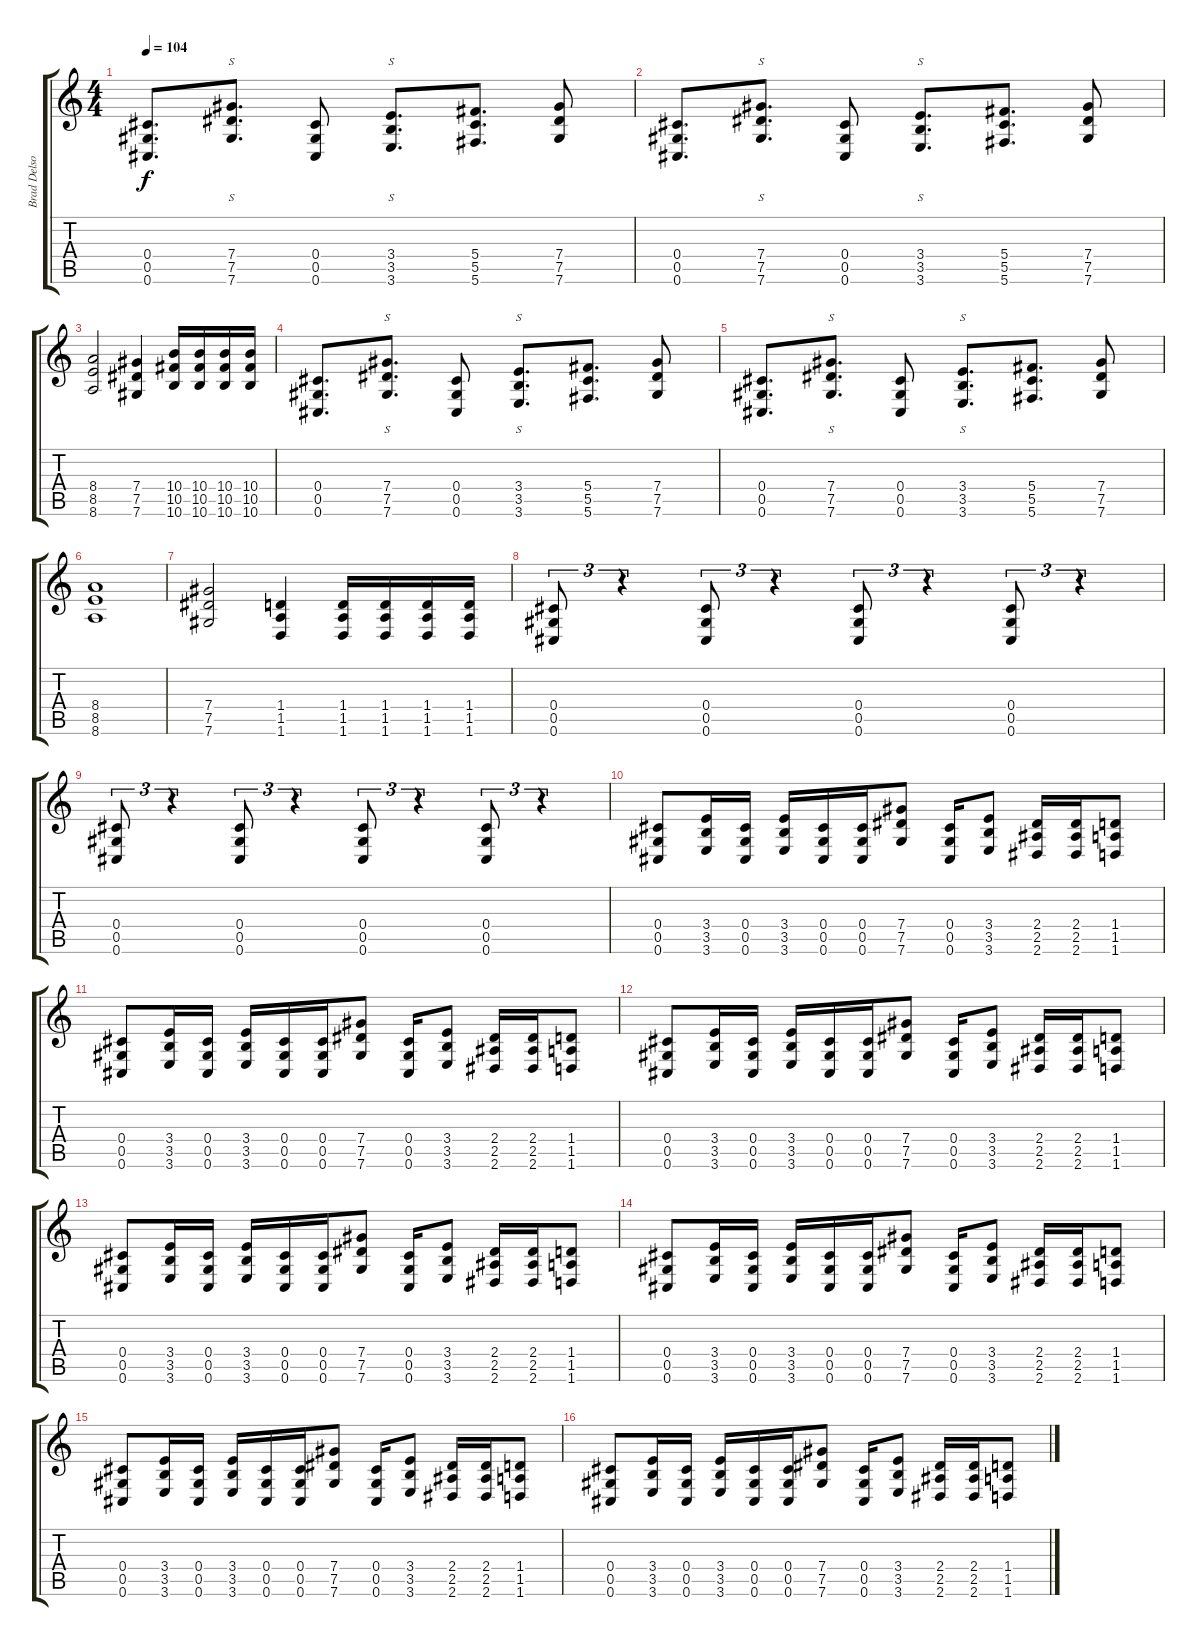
\track ("Brad Delson (guitar)" "Brad Delso") {instrument distortionguitar}
\staff {score tabs}
\tuning (Eb4 Bb3 Gb3 Db3 Ab2 Db2) {hide}
\ts (4 4)
\tempo 104
\clef g2
\ks c
(0.4 0.5 0.6).8{d dy f} (7.4 7.5 7.6).8{s d} (0.4 0.5 0.6).8 (3.4 3.5 3.6).8{s d} (5.4 5.5 5.6).8{d} (7.4 7.5 7.6).8 |
(0.4 0.5 0.6).8{d} (7.4 7.5 7.6).8{s d} (0.4 0.5 0.6).8 (3.4 3.5 3.6).8{s d} (5.4 5.5 5.6).8{d} (7.4 7.5 7.6).8 |
(8.4 8.5 8.6).2 (7.4 7.5 7.6).4 (10.4 10.5 10.6).16 (10.4 10.5 10.6).16 (10.4 10.5 10.6).16 (10.4 10.5 10.6).16 |
(0.4 0.5 0.6).8{d} (7.4 7.5 7.6).8{s d} (0.4 0.5 0.6).8 (3.4 3.5 3.6).8{s d} (5.4 5.5 5.6).8{d} (7.4 7.5 7.6).8 |
(0.4 0.5 0.6).8{d} (7.4 7.5 7.6).8{s d} (0.4 0.5 0.6).8 (3.4 3.5 3.6).8{s d} (5.4 5.5 5.6).8{d} (7.4 7.5 7.6).8 |
(8.4 8.5 8.6).1 |
(7.4 7.5 7.6).2 (1.4 1.5 1.6).4 (1.4 1.5 1.6).16 (1.4 1.5 1.6).16 (1.4 1.5 1.6).16 (1.4 1.5 1.6).16 |
(0.4 0.5 0.6).8{tu (3 2)} r.4{tu (3 2)} (0.4 0.5 0.6).8{tu (3 2)} r.4{tu (3 2)} (0.4 0.5 0.6).8{tu (3 2)} r.4{tu (3 2)} (0.4 0.5 0.6).8{tu (3 2)} r.4{tu (3 2)} |
(0.4 0.5 0.6).8{tu (3 2)} r.4{tu (3 2)} (0.4 0.5 0.6).8{tu (3 2)} r.4{tu (3 2)} (0.4 0.5 0.6).8{tu (3 2)} r.4{tu (3 2)} (0.4 0.5 0.6).8{tu (3 2)} r.4{tu (3 2)} |
(0.4 0.5 0.6).8 (3.4 3.5 3.6).16 (0.4 0.5 0.6).16 (3.4 3.5 3.6).16 (0.4 0.5 0.6).16 (0.4 0.5 0.6).16 (7.4 7.5 7.6).8 (0.4 0.5 0.6).16 (3.4 3.5 3.6).8 (2.4 2.5 2.6).16 (2.4 2.5 2.6).16 (1.4 1.5 1.6).8 |
(0.4 0.5 0.6).8 (3.4 3.5 3.6).16 (0.4 0.5 0.6).16 (3.4 3.5 3.6).16 (0.4 0.5 0.6).16 (0.4 0.5 0.6).16 (7.4 7.5 7.6).8 (0.4 0.5 0.6).16 (3.4 3.5 3.6).8 (2.4 2.5 2.6).16 (2.4 2.5 2.6).16 (1.4 1.5 1.6).8 |
(0.4 0.5 0.6).8 (3.4 3.5 3.6).16 (0.4 0.5 0.6).16 (3.4 3.5 3.6).16 (0.4 0.5 0.6).16 (0.4 0.5 0.6).16 (7.4 7.5 7.6).8 (0.4 0.5 0.6).16 (3.4 3.5 3.6).8 (2.4 2.5 2.6).16 (2.4 2.5 2.6).16 (1.4 1.5 1.6).8 |
(0.4 0.5 0.6).8 (3.4 3.5 3.6).16 (0.4 0.5 0.6).16 (3.4 3.5 3.6).16 (0.4 0.5 0.6).16 (0.4 0.5 0.6).16 (7.4 7.5 7.6).8 (0.4 0.5 0.6).16 (3.4 3.5 3.6).8 (2.4 2.5 2.6).16 (2.4 2.5 2.6).16 (1.4 1.5 1.6).8 |
(0.4 0.5 0.6).8 (3.4 3.5 3.6).16 (0.4 0.5 0.6).16 (3.4 3.5 3.6).16 (0.4 0.5 0.6).16 (0.4 0.5 0.6).16 (7.4 7.5 7.6).8 (0.4 0.5 0.6).16 (3.4 3.5 3.6).8 (2.4 2.5 2.6).16 (2.4 2.5 2.6).16 (1.4 1.5 1.6).8 |
(0.4 0.5 0.6).8 (3.4 3.5 3.6).16 (0.4 0.5 0.6).16 (3.4 3.5 3.6).16 (0.4 0.5 0.6).16 (0.4 0.5 0.6).16 (7.4 7.5 7.6).8 (0.4 0.5 0.6).16 (3.4 3.5 3.6).8 (2.4 2.5 2.6).16 (2.4 2.5 2.6).16 (1.4 1.5 1.6).8 |
(0.4 0.5 0.6).8 (3.4 3.5 3.6).16 (0.4 0.5 0.6).16 (3.4 3.5 3.6).16 (0.4 0.5 0.6).16 (0.4 0.5 0.6).16 (7.4 7.5 7.6).8 (0.4 0.5 0.6).16 (3.4 3.5 3.6).8 (2.4 2.5 2.6).16 (2.4 2.5 2.6).16 (1.4 1.5 1.6).8
